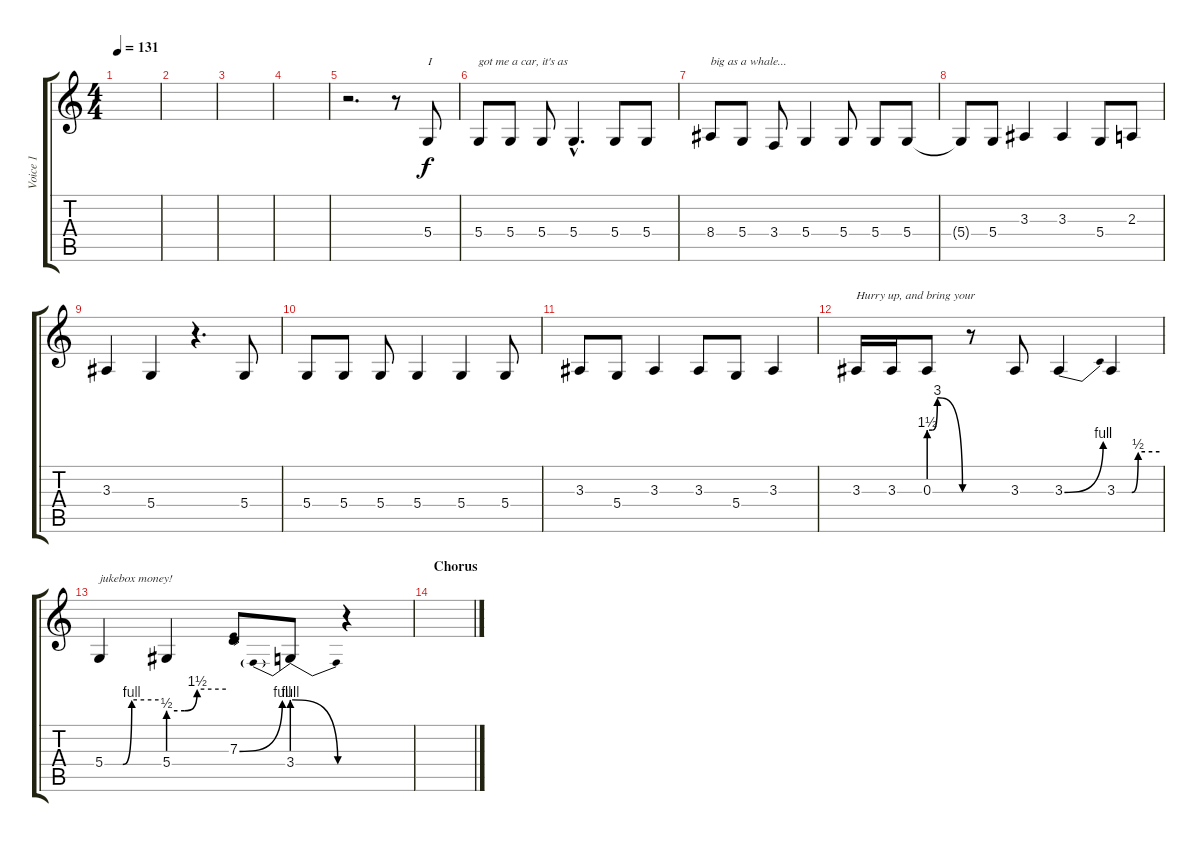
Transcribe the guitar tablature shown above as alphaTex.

\track ("Voice 1" "Voice 1") {instrument tenorsax}
\staff {score tabs}
\tuning (E4 B3 G3 D3 A2 E2) {hide}
\ts (4 4)
\tempo 131
\clef g2
\ks c
|
|
|
|
r.2{d} r.8 5.4.8{txt "I"} |
5.4.8{txt "got me a car, it's as "} 5.4.8 5.4.8 5.4{hac}.4{d} 5.4.8 5.4.8 |
8.4.8{txt "big as a whale..."} 5.4.8 3.4.8 5.4.4 5.4.8 5.4.8 5.4.8 |
5.4{t}.8 5.4.8 3.3.4 3.3.4 5.4.8 2.3.8 |
3.3.4 5.4.4 r.4{d} 5.4.8 |
5.4.8 5.4.8 5.4.8 5.4.4 5.4.4 5.4.8 |
3.3.8 5.4.8 3.3.4 3.3.8 5.4.8 3.3.4 |
3.3.16{txt "Hurry up, and bring your"} 3.3.16 0.3{be (custom 0 6 6 6 15 12 60 0)}.8 r.8 3.3.8 3.3{be (bend 0 0 60 4)}.4 3.3{be (custom 0 0 21 0 30 2 60 2)}.4 |
5.4{be (custom 0 0 20 0 30 4 60 4)}.4{txt "jukebox money!"} 5.4{be (custom 0 2 17 2 30 6 60 6)}.4 7.3{be (bend 0 0 60 4)}.8 3.4{be (prebendrelease 0 4 60 0)}.8 r.4 |
\section ("" "Chorus")
